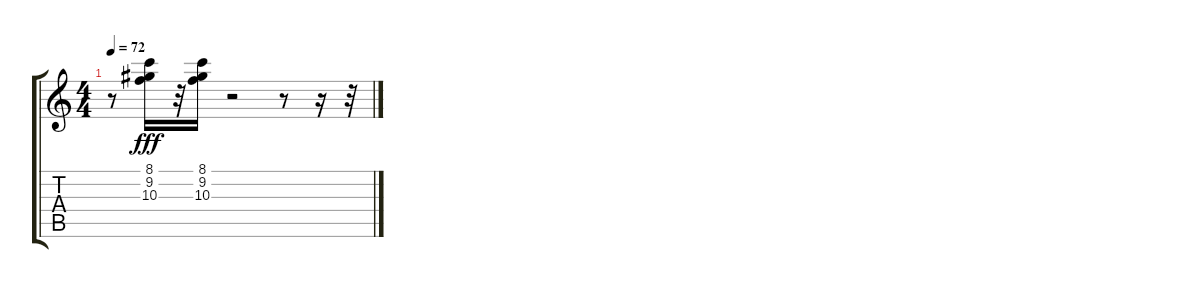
\track "" {instrument acousticguitarnylon}
\staff {score tabs}
\tuning (E4 B3 G3 D3 A2 E2) {hide}
\ts (4 4)
\tempo 72
\clef g2
\ks c
r.8{dy fff} (8.1 9.2 10.3).16 r.32 (8.1 9.2 10.3).16 r.2 r.8 r.16 r.32
